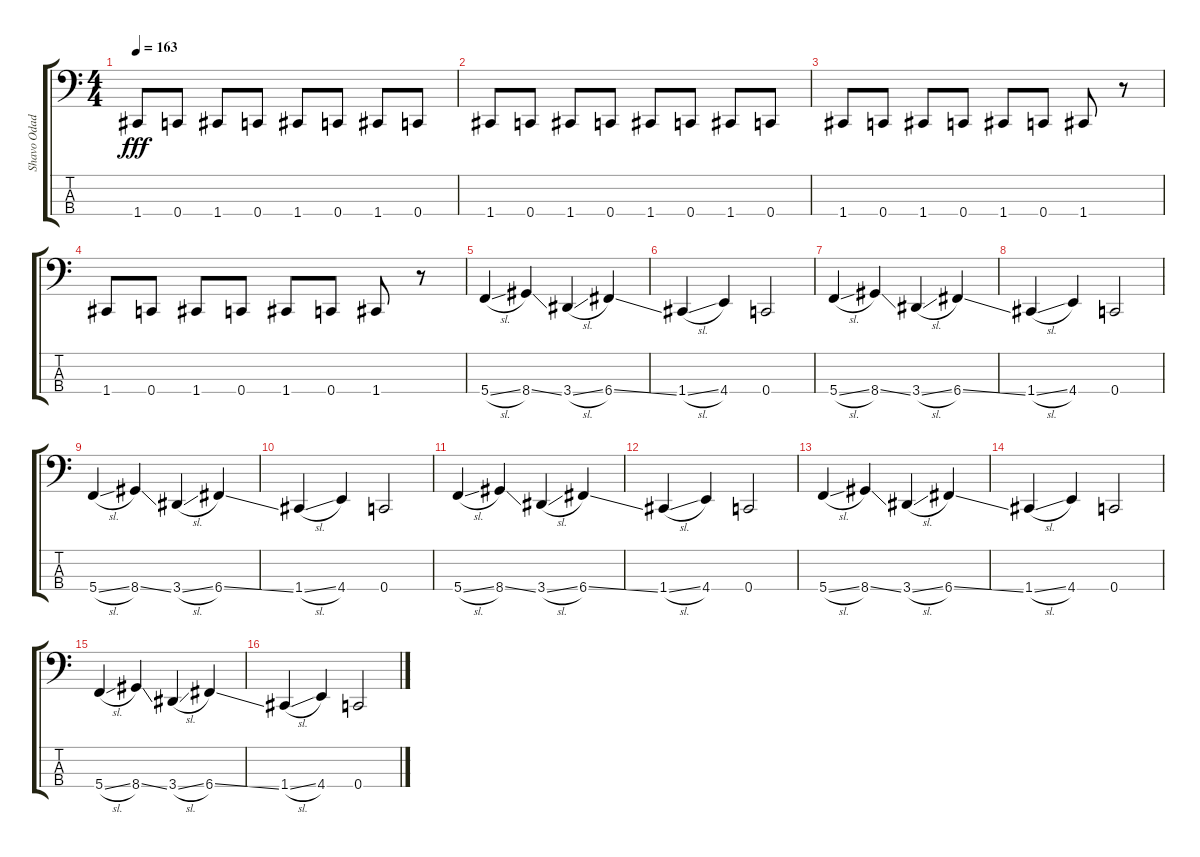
\track ("Shavo Odadjian" "Shavo Odad") {instrument electricbasspick}
\staff {score tabs}
\tuning (F2 C2 G1 C1) {hide}
\ts (4 4)
\tempo 163
\clef f4
\ks c
1.4.8{dy fff} 0.4.8 1.4.8 0.4.8 1.4.8 0.4.8 1.4.8 0.4.8 |
1.4.8 0.4.8 1.4.8 0.4.8 1.4.8 0.4.8 1.4.8 0.4.8 |
1.4.8 0.4.8 1.4.8 0.4.8 1.4.8 0.4.8 1.4.8 r.8 |
1.4.8 0.4.8 1.4.8 0.4.8 1.4.8 0.4.8 1.4.8 r.8 |
5.4{sl}.4 8.4{ss}.4 3.4{sl}.4 6.4{ss}.4 |
1.4{sl}.4 4.4.4 0.4.2 |
5.4{sl}.4 8.4{ss}.4 3.4{sl}.4 6.4{ss}.4 |
1.4{sl}.4 4.4.4 0.4.2 |
5.4{sl}.4 8.4{ss}.4 3.4{sl}.4 6.4{ss}.4 |
1.4{sl}.4 4.4.4 0.4.2 |
5.4{sl}.4 8.4{ss}.4 3.4{sl}.4 6.4{ss}.4 |
1.4{sl}.4 4.4.4 0.4.2 |
5.4{sl}.4 8.4{ss}.4 3.4{sl}.4 6.4{ss}.4 |
1.4{sl}.4 4.4.4 0.4.2 |
5.4{sl}.4 8.4{ss}.4 3.4{sl}.4 6.4{ss}.4 |
1.4{sl}.4 4.4.4 0.4.2
